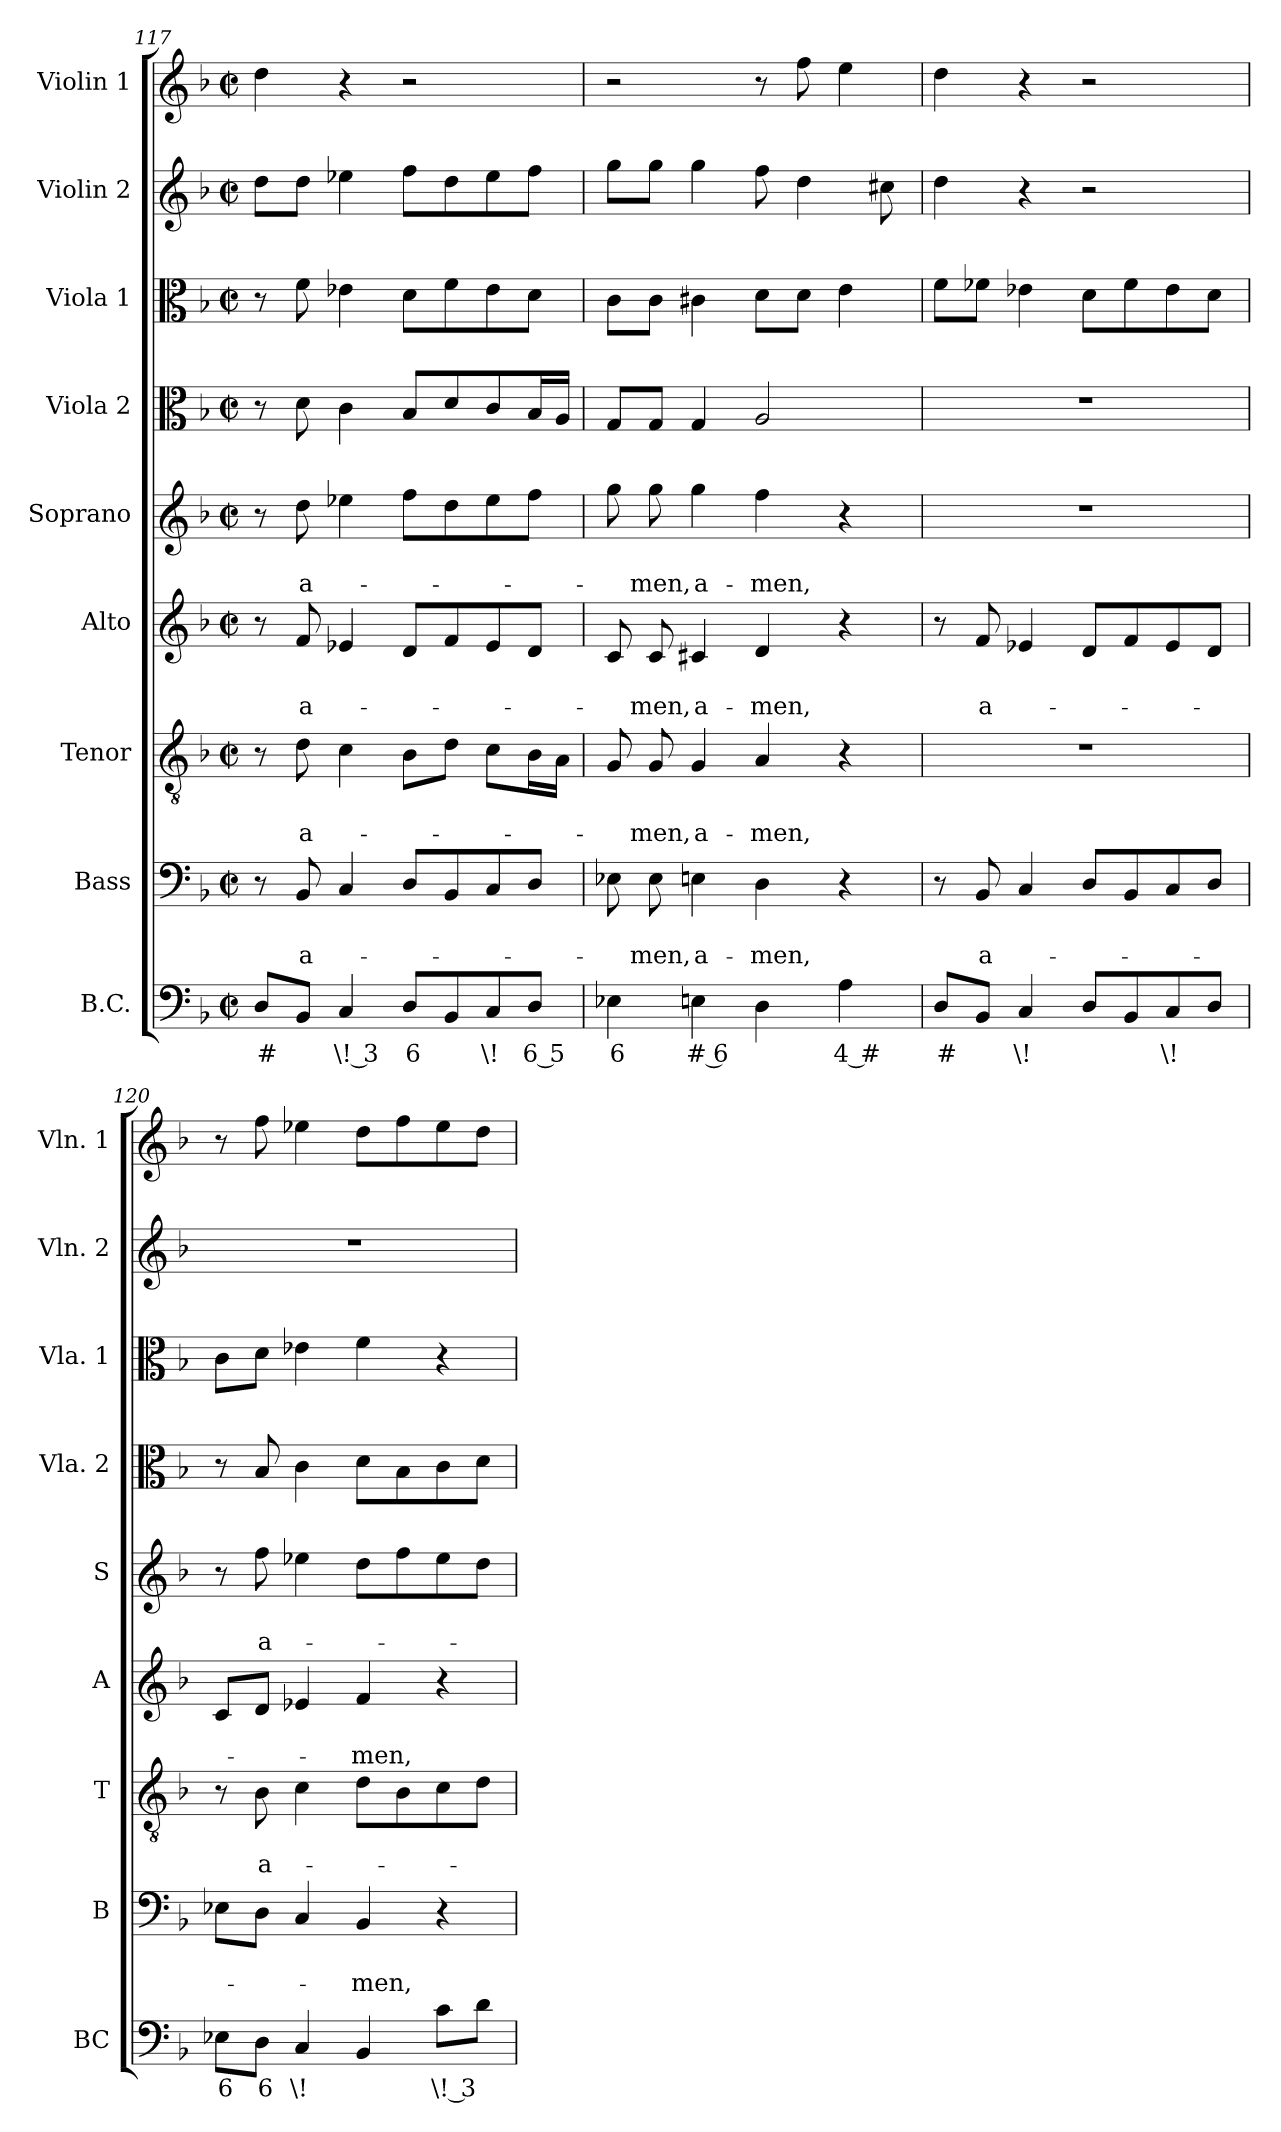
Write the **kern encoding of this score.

**kern	**text	**kern	**text	**text	**kern	**text	**text	**kern	**text	**text	**kern	**text	**text	**kern	**kern	**kern	**kern
*part9	*part9	*part8	*part8	*part8	*part7	*part7	*part7	*part6	*part6	*part6	*part5	*part5	*part5	*part4	*part3	*part2	*part1
*staff9	*staff9	*staff8	*staff8	*staff8	*staff7	*staff7	*staff7	*staff6	*staff6	*staff6	*staff5	*staff5	*staff5	*staff4	*staff3	*staff2	*staff1
*I"B.C.	*	*I"Bass	*	*	*I"Tenor	*	*	*I"Alto	*	*	*I"Soprano	*	*	*I"Viola 2	*I"Viola 1	*I"Violin 2	*I"Violin 1
*I'BC	*	*I'B	*	*	*I'T	*	*	*I'A	*	*	*I'S	*	*	*I'Vla. 2	*I'Vla. 1	*I'Vln. 2	*I'Vln. 1
*clefF4	*	*clefF4	*	*	*clefGv2	*	*	*clefG2	*	*	*clefG2	*	*	*clefC3	*clefC3	*clefG2	*clefG2
*k[b-]	*	*k[b-]	*	*	*k[b-]	*	*	*k[b-]	*	*	*k[b-]	*	*	*k[b-]	*k[b-]	*k[b-]	*k[b-]
*F:	*	*F:	*	*	*F:	*	*	*F:	*	*	*F:	*	*	*F:	*F:	*F:	*F:
*M2/2	*	*M2/2	*	*	*M2/2	*	*	*M2/2	*	*	*M2/2	*	*	*M2/2	*M2/2	*M2/2	*M2/2
*met(c|)	*	*met(c|)	*	*	*met(c|)	*	*	*met(c|)	*	*	*met(c|)	*	*	*met(c|)	*met(c|)	*met(c|)	*met(c|)
=117	=117	=117	=117	=117	=117	=117	=117	=117	=117	=117	=117	=117	=117	=117	=117	=117	=117
!	!LO:LY:b	!	!	!	!	!	!	!	!	!	!	!	!	!	!	!	!
8D/L	#	8r	.	.	8r	.	.	8r	.	.	8r	.	.	8r	8r	8dd\L	4dd\
!	!	!	!	!LO:LY:b	!	!	!LO:LY:b	!	!	!LO:LY:b	!	!	!LO:LY:b	!	!	!	!
8BB-/J	.	8BB-/	.	a-	8d\	.	a-	8f/	.	a-	8dd\	.	a-	8d\	8f\	8dd\J	.
!	!LO:LY:b	!	!	!	!	!	!	!	!	!	!	!	!	!	!	!	!
4C/	\! 3	4C/	.	.	4c\	.	.	4e-X/	.	.	4ee-X\	.	.	4c\	4e-X\	4ee-X\	4r
!	!LO:LY:b	!	!	!	!	!	!	!	!	!	!	!	!	!	!	!	!
8D/L	6	8D/L	.	.	8B-\L	.	.	8d/L	.	.	8ff\L	.	.	8B-/L	8d\L	8ff\L	2r
8BB-/	.	8BB-/	.	.	8d\J	.	.	8f/	.	.	8dd\	.	.	8d/	8f\	8dd\	.
!	!LO:LY:b	!	!	!	!	!	!	!	!	!	!	!	!	!	!	!	!
8C/	\!	8C/	.	.	8c\L	.	.	8e-/	.	.	8ee-\	.	.	8c/	8e-\	8ee-\	.
!	!LO:LY:b	!	!	!	!	!	!	!	!	!	!	!	!	!	!	!	!
8D/J	6 5	8D/J	.	.	16B-\L	.	.	8d/J	.	.	8ff\J	.	.	16B-/L	8d\J	8ff\J	.
.	.	.	.	.	16A\JJ	.	.	.	.	.	.	.	.	16A/JJ	.	.	.
=118	=118	=118	=118	=118	=118	=118	=118	=118	=118	=118	=118	=118	=118	=118	=118	=118	=118
!	!LO:LY:b	!	!	!	!	!	!	!	!	!	!	!	!	!	!	!	!
4E-X\	6	8E-X\	.	.	8G/	.	.	8c/	.	.	8gg\	.	.	8G/L	8c\L	8gg\L	2r
!	!	!	!	!LO:LY:b	!	!	!LO:LY:b	!	!	!LO:LY:b	!	!	!LO:LY:b	!	!	!	!
.	.	8E-\	.	-men,	8G/	.	-men,	8c/	.	-men,	8gg\	.	-men,	8G/J	8c\J	8gg\J	.
!	!LO:LY:b	!	!	!LO:LY:b	!	!	!LO:LY:b	!	!	!LO:LY:b	!	!	!LO:LY:b	!	!	!	!
4En\	# 6	4En\	.	a-	4G/	.	a-	4c#X/	.	a-	4gg\	.	a-	4G/	4c#X\	4gg\	.
!	!	!	!	!LO:LY:b	!	!	!LO:LY:b	!	!	!LO:LY:b	!	!	!LO:LY:b	!	!	!	!
4D\	.	4D\	.	-men,	4A/	.	-men,	4d/	.	-men,	4ff\	.	-men,	2A/	8d\L	8ff\	8r
.	.	.	.	.	.	.	.	.	.	.	.	.	.	.	8d\J	4dd\	8ff\
!	!LO:LY:b	!	!	!	!	!	!	!	!	!	!	!	!	!	!	!	!
4A\	4 #	4r	.	.	4r	.	.	4r	.	.	4r	.	.	.	4e\	.	4ee\
.	.	.	.	.	.	.	.	.	.	.	.	.	.	.	.	8cc#X\	.
=119	=119	=119	=119	=119	=119	=119	=119	=119	=119	=119	=119	=119	=119	=119	=119	=119	=119
!	!LO:LY:b	!	!	!	!	!	!	!	!	!	!	!	!	!	!	!	!
8D/L	#	8r	.	.	1r	.	.	8r	.	.	1r	.	.	1r	8f\L	4dd\	4dd\
!	!	!	!	!LO:LY:b	!	!	!	!	!	!LO:LY:b	!	!	!	!	!	!	!
8BB-/J	.	8BB-/	.	a-	.	.	.	8f/	.	a-	.	.	.	.	8f-X\J	.	.
!	!LO:LY:b	!	!	!	!	!	!	!	!	!	!	!	!	!	!	!	!
4C/	\!	4C/	.	.	.	.	.	4e-X/	.	.	.	.	.	.	4e-X\	4r	4r
8D/L	.	8D/L	.	.	.	.	.	8d/L	.	.	.	.	.	.	8d\L	2r	2r
8BB-/	.	8BB-/	.	.	.	.	.	8f/	.	.	.	.	.	.	8f-\	.	.
!	!LO:LY:b	!	!	!	!	!	!	!	!	!	!	!	!	!	!	!	!
8C/	\!	8C/	.	.	.	.	.	8e-/	.	.	.	.	.	.	8e-\	.	.
8D/J	.	8D/J	.	.	.	.	.	8d/J	.	.	.	.	.	.	8d\J	.	.
=120	=120	=120	=120	=120	=120	=120	=120	=120	=120	=120	=120	=120	=120	=120	=120	=120	=120
!	!LO:LY:b	!	!	!	!	!	!	!	!	!	!	!	!	!	!	!	!
8E-X\L	6	8E-X\L	.	.	8r	.	.	8c/L	.	.	8r	.	.	8r	8c\L	1r	8r
!	!LO:LY:b	!	!	!	!	!	!LO:LY:b	!	!	!	!	!	!LO:LY:b	!	!	!	!
8D\J	6	8D\J	.	.	8B-\	.	a-	8d/J	.	.	8ff\	.	a-	8B-/	8d\J	.	8ff\
!	!LO:LY:b	!	!	!	!	!	!	!	!	!	!	!	!	!	!	!	!
4C/	\!	4C/	.	.	4c\	.	.	4e-X/	.	.	4ee-X\	.	.	4c\	4e-X\	.	4ee-X\
!	!	!	!	!LO:LY:b	!	!	!	!	!	!LO:LY:b	!	!	!	!	!	!	!
4BB-/	.	4BB-/	.	-men,	8d\L	.	.	4f/	.	-men,	8dd\L	.	.	8d\L	4f\	.	8dd\L
.	.	.	.	.	8B-\	.	.	.	.	.	8ff\	.	.	8B-\	.	.	8ff\
!	!LO:LY:b	!	!	!	!	!	!	!	!	!	!	!	!	!	!	!	!
8c\L	\! 3	4r	.	.	8c\	.	.	4r	.	.	8ee-\	.	.	8c\	4r	.	8ee-\
8d\J	.	.	.	.	8d\J	.	.	.	.	.	8dd\J	.	.	8d\J	.	.	8dd\J
=	=	=	=	=	=	=	=	=	=	=	=	=	=	=	=	=	=
*-	*-	*-	*-	*-	*-	*-	*-	*-	*-	*-	*-	*-	*-	*-	*-	*-	*-
